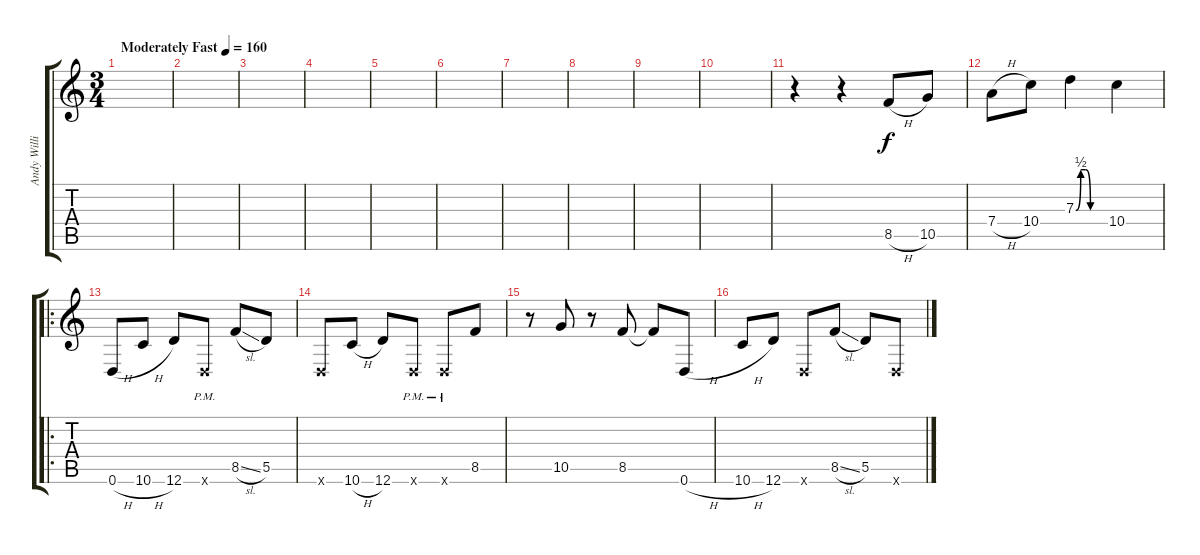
\track ("Andy Williams" "Andy Willi") {instrument distortionguitar}
\staff {score tabs}
\tuning (E4 B3 G3 D3 A2 D2) {hide}
\ts (3 4)
\tempo (160 "Moderately Fast")
\clef g2
\ks c
|
|
|
|
|
|
|
|
|
|
r.4 r.4 8.5{h}.8 10.5.8 |
7.4{h}.8 10.4.8 7.3{be (custom 0 0 10 2 20 2 30 0 60 0)}.4 10.4.4 |
\ro
0.6{h}.8 10.6{h}.8 12.6.8 0.6{pm x}.8 8.5{sl}.8 5.5.8 |
0.6{x}.8 10.6{h}.8 12.6.8 0.6{pm x}.8 0.6{pm x}.8 8.5.8 |
r.8 10.5.8 r.8 8.5.8 8.5{t}.8 0.6{h}.8 |
10.6{h}.8 12.6.8 0.6{x}.8 8.5{sl}.8 5.5.8 0.6{x}.8
